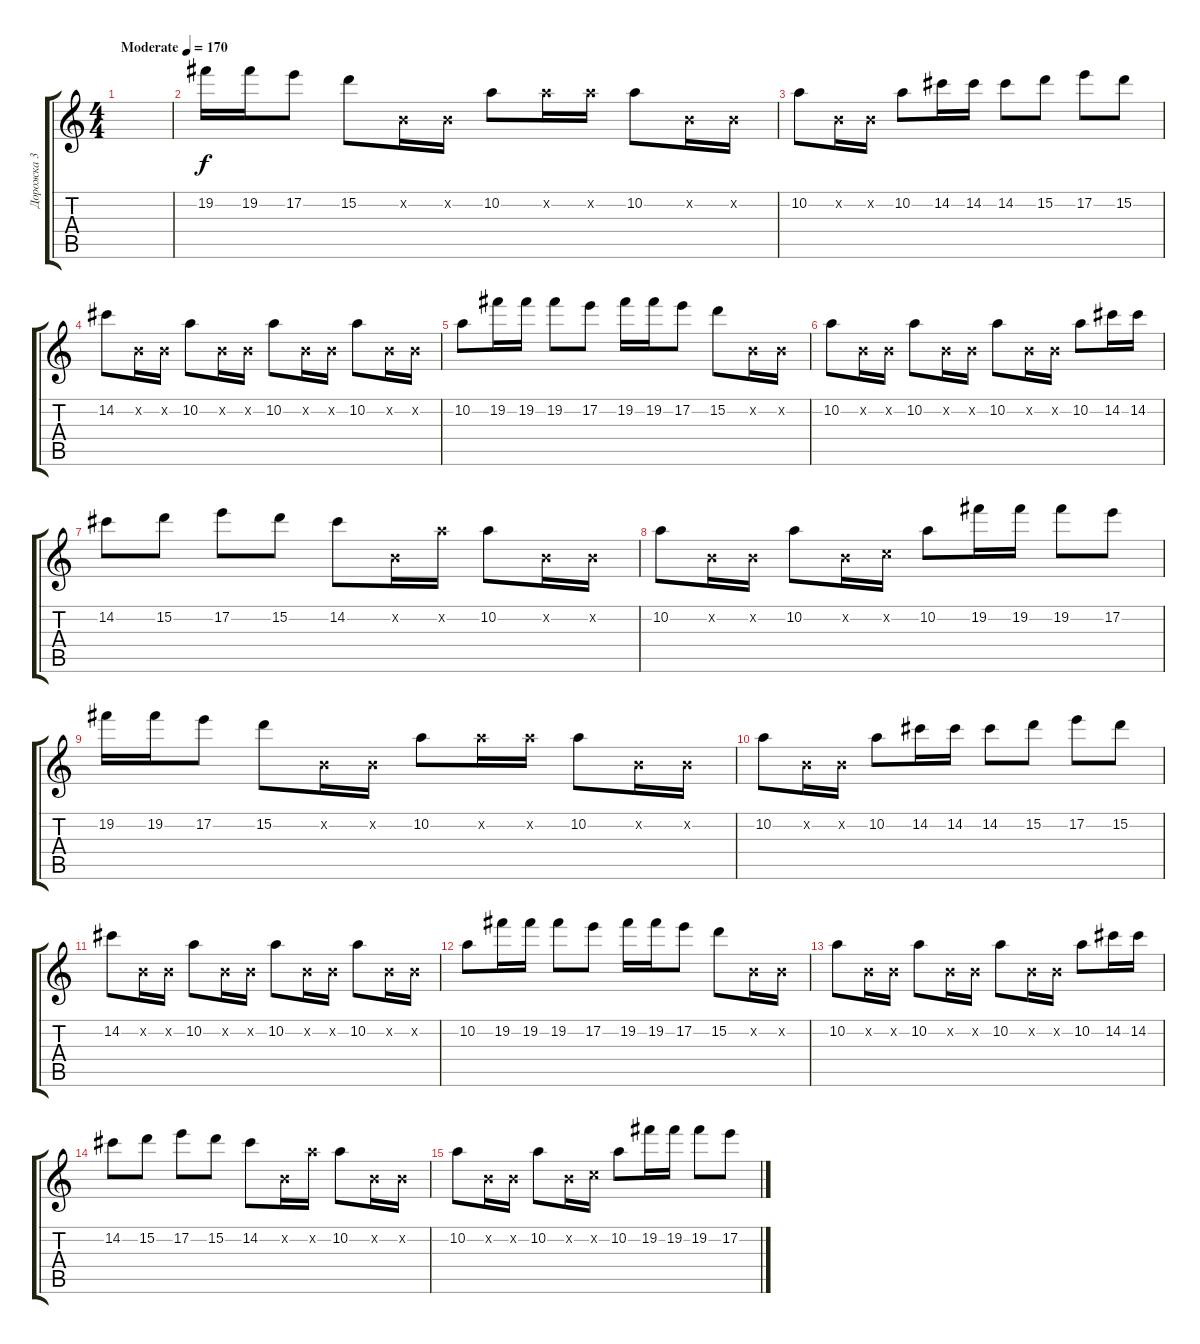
\track ("Дорожка 3" "Дорожка 3") {instrument acousticguitarsteel}
\staff {score tabs}
\tuning (E4 B3 G3 D3 A2 E2) {hide}
\ts (4 4)
\tempo (170 "Moderate")
\clef g2
\ks c
|
19.2.16 19.2.16 17.2.8 15.2.8 0.2{x}.16 0.2{x}.16 10.2.8 10.2{x}.16 10.2{x}.16 10.2.8 0.2{x}.16 0.2{x}.16 |
10.2.8 0.2{x}.16 0.2{x}.16 10.2.8 14.2.16 14.2.16 14.2.8 15.2.8 17.2.8 15.2.8 |
14.2.8 0.2{x}.16 0.2{x}.16 10.2.8 0.2{x}.16 0.2{x}.16 10.2.8 0.2{x}.16 0.2{x}.16 10.2.8 0.2{x}.16 0.2{x}.16 |
10.2.8 19.2.16 19.2.16 19.2.8 17.2.8 19.2.16 19.2.16 17.2.8 15.2.8 0.2{x}.16 0.2{x}.16 |
10.2.8 0.2{x}.16 0.2{x}.16 10.2.8 0.2{x}.16 0.2{x}.16 10.2.8 0.2{x}.16 0.2{x}.16 10.2.8 14.2.16 14.2.16 |
14.2.8 15.2.8 17.2.8 15.2.8 14.2.8 0.2{x}.16 10.2{x}.16 10.2.8 0.2{x}.16 0.2{x}.16 |
10.2.8 0.2{x}.16 0.2{x}.16 10.2.8 0.2{x}.16 1.2{x}.16 10.2.8 19.2.16 19.2.16 19.2.8 17.2.8 |
19.2.16 19.2.16 17.2.8 15.2.8 0.2{x}.16 0.2{x}.16 10.2.8 10.2{x}.16 10.2{x}.16 10.2.8 0.2{x}.16 0.2{x}.16 |
10.2.8 0.2{x}.16 0.2{x}.16 10.2.8 14.2.16 14.2.16 14.2.8 15.2.8 17.2.8 15.2.8 |
14.2.8 0.2{x}.16 0.2{x}.16 10.2.8 0.2{x}.16 0.2{x}.16 10.2.8 0.2{x}.16 0.2{x}.16 10.2.8 0.2{x}.16 0.2{x}.16 |
10.2.8 19.2.16 19.2.16 19.2.8 17.2.8 19.2.16 19.2.16 17.2.8 15.2.8 0.2{x}.16 0.2{x}.16 |
10.2.8 0.2{x}.16 0.2{x}.16 10.2.8 0.2{x}.16 0.2{x}.16 10.2.8 0.2{x}.16 0.2{x}.16 10.2.8 14.2.16 14.2.16 |
14.2.8 15.2.8 17.2.8 15.2.8 14.2.8 0.2{x}.16 10.2{x}.16 10.2.8 0.2{x}.16 0.2{x}.16 |
10.2.8 0.2{x}.16 0.2{x}.16 10.2.8 0.2{x}.16 1.2{x}.16 10.2.8 19.2.16 19.2.16 19.2.8 17.2.8
